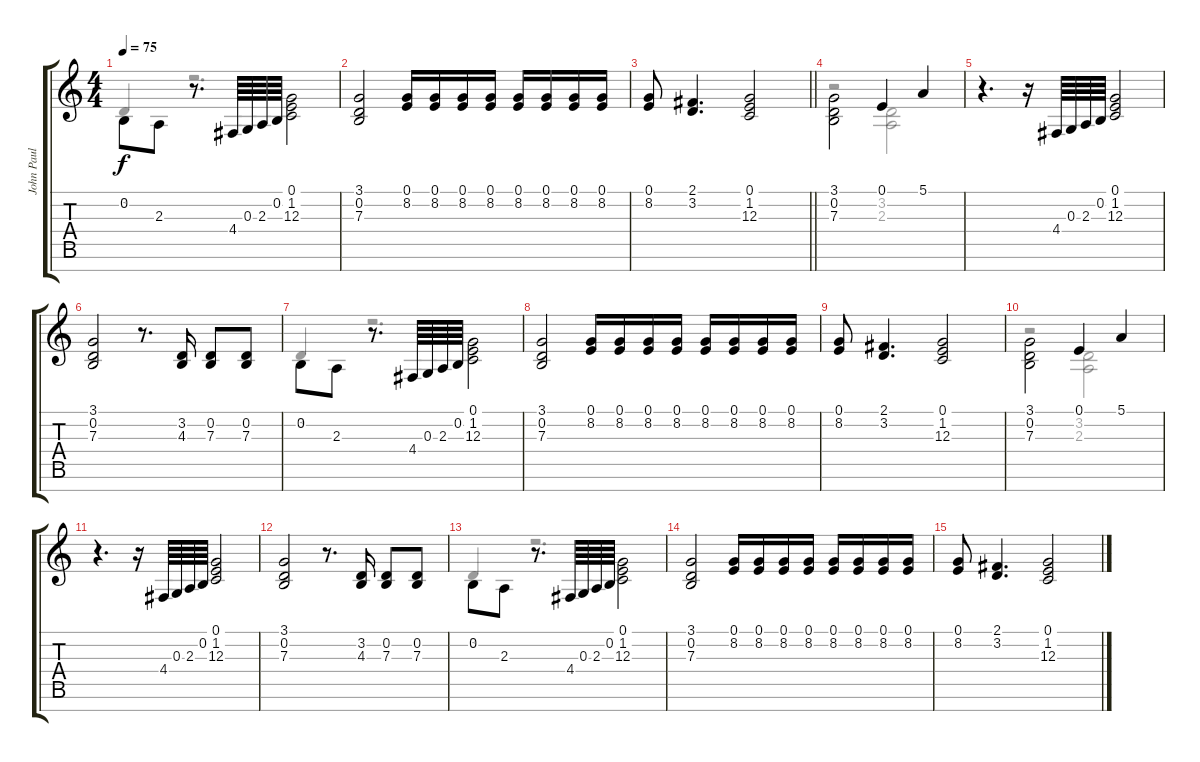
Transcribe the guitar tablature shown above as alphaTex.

\track ("John Paul Jones (Orgão)" "John Paul ") {instrument drawbarorgan}
\staff {score tabs}
\tuning (E4 B3 G3 D3 A2 E2 B1) {hide}
\voice
\ts (4 4)
\tempo 75
\clef g2
\ks c
0.2.8{dy f beam Down} 2.3.8{beam Down} r.8{d} 4.4.64 0.3.64 2.3.64 0.2.64 (0.1 1.2 12.3).2{beam Down} |
(3.1 0.2 7.3).2 (0.1 8.2).16 (0.1 8.2).16 (0.1 8.2).16 (0.1 8.2).16 (0.1 8.2).16 (0.1 8.2).16 (0.1 8.2).16 (0.1 8.2).16 |
\barLineRight lightlight
(0.1 8.2).8 (2.1 3.2).4{d} (0.1 1.2 12.3).2 |
(3.1 0.2 7.3).2{beam Down} 0.1.4 5.1.4 |
r.4{d} r.16 4.4.64 0.3.64 2.3.64 0.2.64 (0.1 1.2 12.3).2 |
(3.1 0.2 7.3).2 r.8{d} (3.2 4.3).16 (0.2 7.3).8 (0.2 7.3).8 |
0.2.8{beam Down} 2.3.8{beam Down} r.8{d} 4.4.64 0.3.64 2.3.64 0.2.64 (0.1 1.2 12.3).2{beam Down} |
(3.1 0.2 7.3).2 (0.1 8.2).16 (0.1 8.2).16 (0.1 8.2).16 (0.1 8.2).16 (0.1 8.2).16 (0.1 8.2).16 (0.1 8.2).16 (0.1 8.2).16 |
(0.1 8.2).8 (2.1 3.2).4{d} (0.1 1.2 12.3).2 |
(3.1 0.2 7.3).2{beam Down} 0.1.4 5.1.4 |
r.4{d} r.16 4.4.64 0.3.64 2.3.64 0.2.64 (0.1 1.2 12.3).2 |
(3.1 0.2 7.3).2 r.8{d} (3.2 4.3).16 (0.2 7.3).8 (0.2 7.3).8 |
0.2.8{beam Down} 2.3.8{beam Down} r.8{d} 4.4.64 0.3.64 2.3.64 0.2.64 (0.1 1.2 12.3).2{beam Down} |
(3.1 0.2 7.3).2 (0.1 8.2).16 (0.1 8.2).16 (0.1 8.2).16 (0.1 8.2).16 (0.1 8.2).16 (0.1 8.2).16 (0.1 8.2).16 (0.1 8.2).16 |
(0.1 8.2).8 (2.1 3.2).4{d} (0.1 1.2 12.3).2
\voice
\clef g2
\ottava regular
\simile none
\ks c
3.2.4{dy f beam Up} r.2{d} |
|
\barLineRight lightlight
|
r.2 (3.2 2.3).2 |
|
|
3.2.4{beam Up} r.2{d} |
|
|
r.2 (3.2 2.3).2 |
|
|
3.2.4{beam Up} r.2{d} |
|
